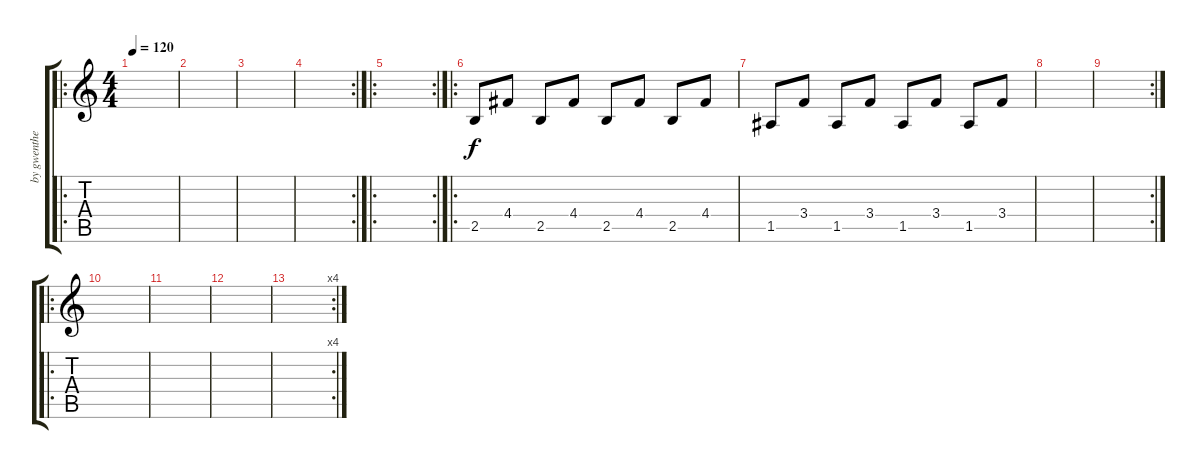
\track ("by gwenthemol" "by gwenthe") {instrument acousticguitarnylon}
\staff {score tabs}
\tuning (E4 B3 G3 D3 A2 E2) {hide}
\ro
\ts (4 4)
\tempo 120
\clef g2
\ks c
|
|
|
\rc 2
|
\ro
\rc 2
|
\ro
2.5.8 4.4.8 2.5.8 4.4.8 2.5.8 4.4.8 2.5.8 4.4.8 |
1.5.8 3.4.8 1.5.8 3.4.8 1.5.8 3.4.8 1.5.8 3.4.8 |
|
\rc 2
|
\ro
|
|
|
\rc 4
